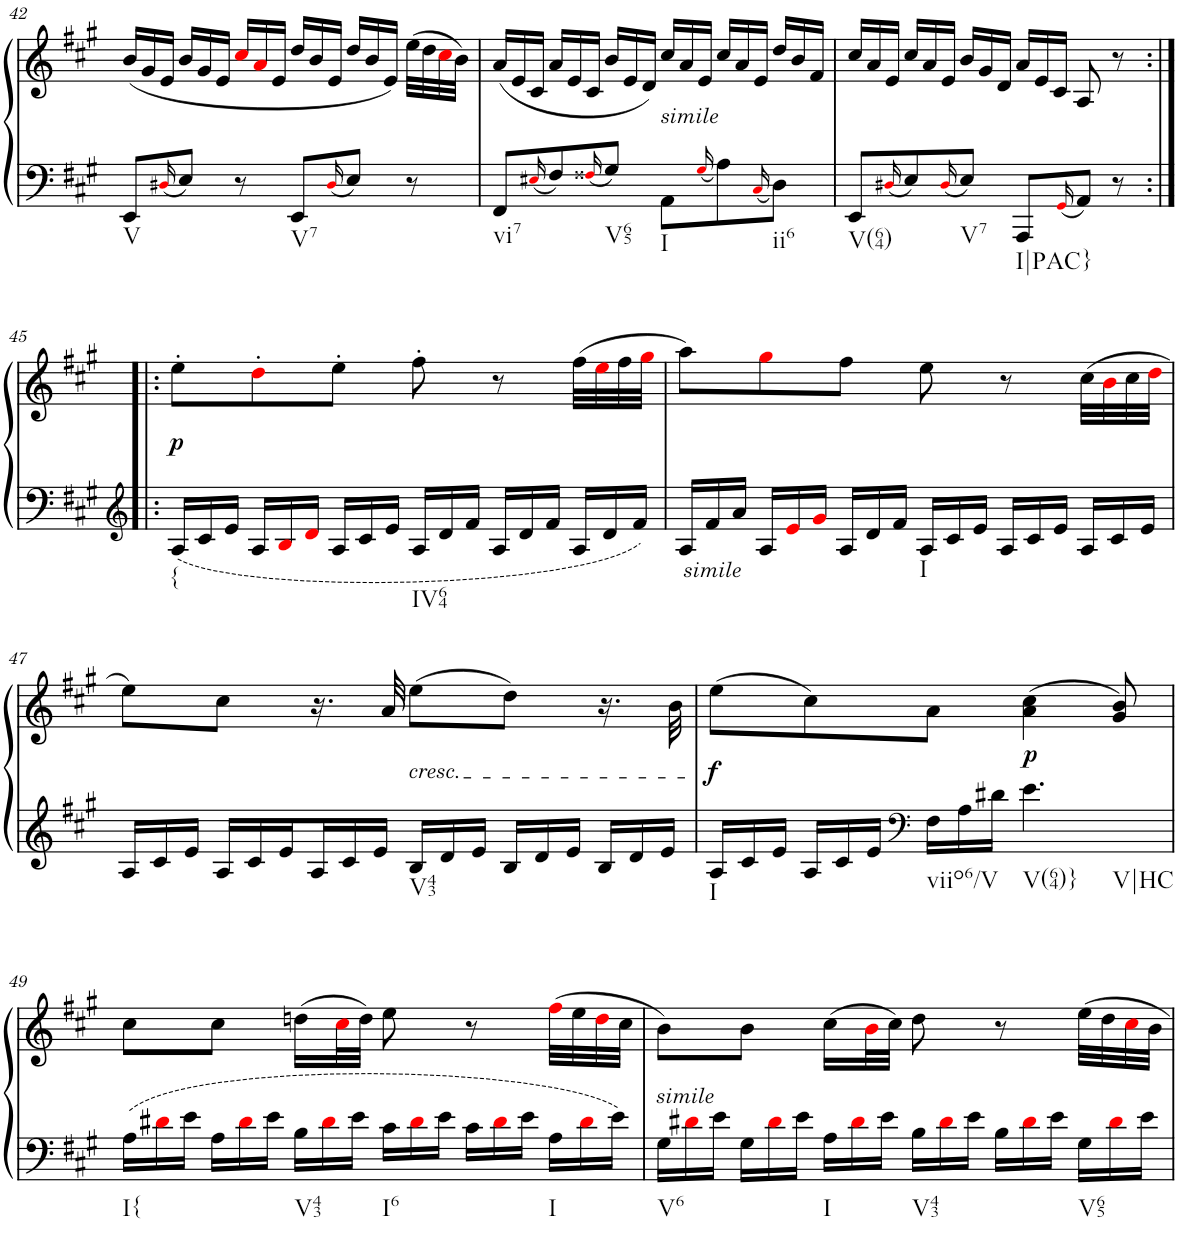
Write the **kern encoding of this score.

**kern	**kern	**dynam
*part1	*part1	*part1
*staff2	*staff1	*staff1/2
*I"Piano	*	*
*I'Pno.	*	*
!!LO:PB:g=z
*clefF4	*clefG2	*
*k[f#c#g#]	*k[f#c#g#]	*
*M6/8	*M6/8	*
*	*Xtuplet	*
=42	=42	=42
!LO:TX:b:t=V	!	!
8EE/L	(24b/LL	.
.	24g#/	.
.	24e/JJ	.
16qD#Xi/	.	.
8E/J	24b/LL	.
.	24g#/	.
.	24e/JJ	.
8r	24cc#i/LL	.
.	24ai/	.
.	24e/JJ	.
!LO:TX:b:t=V7	!	!
8EE/L	24dd/LL	.
.	24b/	.
.	24e/JJ	.
16qD#i/	.	.
8E/J	24dd/LL	.
.	24b/	.
.	24e/JJ)	.
8r	(32ee\LLL	.
.	32dd\	.
.	32cc#i\	.
.	32b\JJJ)	.
=43	=43	=43
!LO:TX:b:t=vi7	!	!
8FF#/L	(24a/LL	.
.	24e/	.
.	24c#/JJ	.
16qE#Xi/	.	.
8F#/	24a/LL	.
.	24e/	.
.	24c#/JJ	.
16qF##Xi/	.	.
!LO:TX:b:t=V65	!	!
8G#/J	24b/LL	.
.	24e/	.
.	24d/JJ)	.
!	!LO:TX:b:i:t=simile	!
!LO:TX:b:t=I	!	!
8AA\L	24cc#/LL	.
.	24a/	.
.	24e/JJ	.
16qG#i/	.	.
8A\	24cc#/LL	.
.	24a/	.
.	24e/JJ	.
16qC#i/	.	.
!LO:TX:b:t=ii6	!	!
8D\J	24dd/LL	.
.	24b/	.
.	24f#/JJ	.
=44	=44	=44
!LO:TX:b:t=V(64)	!	!
8EE/L	24cc#/LL	.
.	24a/	.
.	24e/JJ	.
16qD#Xi/	.	.
8E/	24cc#/LL	.
.	24a/	.
.	24e/JJ	.
16qD#i/	.	.
!LO:TX:b:t=V7	!	!
8E/J	24b/LL	.
.	24g#/	.
.	24d/JJ	.
!LO:TX:b:t=I|PAC}	!	!
8AAA/L	24a/LL	.
.	24e/	.
.	24c#/JJ	.
16qGG#i/	.	.
8AA/J	8A/	.
8r	8r	.
!!LO:LB:g=z
=45:|!|:	=45:|!|:	=45:|!|:
*clefG2	*	*
*Xtuplet	*	*
!LO:TX:b:t={	!	!
!	!	!LO:DY:b
24A/LL	8ee'\L	p
24c#/	.	.
24e/JJ	.	.
24A/LL	8dd'i\	.
24Bi/	.	.
24di/JJ	.	.
24A/LL	8ee'\J	.
24c#/	.	.
24e/JJ	.	.
!LO:TX:b:t=IV64	!	!
24A/LL	8ff#'\	.
24d/	.	.
24f#/JJ	.	.
24A/LL	8r	.
24d/	.	.
24f#/JJ	.	.
24A/LL	(32ff#\LLL	.
.	32eei\	.
24d/	.	.
.	32ff#\	.
24f#/JJ	.	.
.	32gg#i\JJJ	.
=46	=46	=46
!LO:TX:b:i:t=simile	!	!
24A/LL	8aa\L)	.
24f#/	.	.
24a/JJ	.	.
24A/LL	8gg#i\	.
24ei/	.	.
24g#i/JJ	.	.
24A/LL	8ff#\J	.
24d/	.	.
24f#/JJ	.	.
!LO:TX:b:t=I	!	!
24A/LL	8ee\	.
24c#/	.	.
24e/JJ	.	.
24A/LL	8r	.
24c#/	.	.
24e/JJ	.	.
24A/LL	(32cc#\LLL	.
.	32bi\	.
24c#/	.	.
.	32cc#\	.
24e/JJ	.	.
.	32ddi\JJJ	.
!!LO:LB:g=z
=47	=47	=47
24A/LL	8ee\L)	.
24c#/	.	.
24e/JJ	.	.
24A/LL	8cc#\J	.
24c#/	.	.
24e/	.	.
24A/	16.r	.
24c#/	.	.
24e/JJ	.	.
.	32a/	.
!	!LO:TX:b:i:t=cresc.	!
!LO:TX:b:t=V43	!	!
24B/LL	(8ee\L	.
24d/	.	.
24e/JJ	.	.
24B/LL	8dd\J)	.
24d/	.	.
24e/JJ	.	.
24B/LL	16.r	.
24d/	.	.
24e/JJ	.	.
.	32b\	.
=48	=48	=48
!LO:TX:b:t=I	!	!
!	!	!LO:DY:b
24A/LL	(8ee\L	f
24c#/	.	.
24e/JJ	.	.
24A/LL	8cc#\)	.
24c#/	.	.
24e/JJ	.	.
*clefF4	*	*
!LO:TX:b:t=viio6/V	!	!
24F#\LL	8a\J	.
24A\	.	.
24d#X\JJ	.	.
!LO:TX:b:t=V(64)}	!	!
!LO:TX:b:t=V|HC	!	!
!	!	!LO:DY:b
4.e\	(4a\ 4cc#\	p
.	8g#/ 8b/)	.
!!LO:LB:g=z
=49	=49	=49
!LO:TX:b:t=I{	!	!
24A\LL	8cc#\L	.
24d#Xi\	.	.
24e\JJ	.	.
24A\LL	8cc#\J	.
24d#i\	.	.
24e\JJ	.	.
!LO:TX:b:t=V43	!	!
24B\LL	(16ddn\LL	.
24d#i\	.	.
.	32cc#i\L	.
24e\JJ	.	.
.	32dd\JJJ)	.
!LO:TX:b:t=I6	!	!
24c#\LL	8ee\	.
24d#i\	.	.
24e\JJ	.	.
24c#\LL	8r	.
24d#i\	.	.
24e\JJ	.	.
!LO:TX:b:t=I	!	!
24A\LL	(32ff#i\LLL	.
.	32ee\	.
24d#i\	.	.
.	32ddi\	.
24e\JJ	.	.
.	32cc#\JJJ	.
=50	=50	=50
!LO:TX:a:i:t=simile	!	!
!LO:TX:b:t=V6	!	!
24G#\LL	8b\L)	.
24d#Xi\	.	.
24e\JJ	.	.
24G#\LL	8b\J	.
24d#i\	.	.
24e\JJ	.	.
!LO:TX:b:t=I	!	!
24A\LL	(16cc#\LL	.
24d#i\	.	.
.	32bi\L	.
24e\JJ	.	.
.	32cc#\JJJ)	.
!LO:TX:b:t=V43	!	!
24B\LL	8dd\	.
24d#i\	.	.
24e\JJ	.	.
24B\LL	8r	.
24d#i\	.	.
24e\JJ	.	.
!LO:TX:b:t=V65	!	!
24G#\LL	32ee\LLL	.
.	32dd\	.
24d#i\	.	.
.	32cc#i\	.
24e\JJ	.	.
.	32b\JJJ	.
=	=	=
*-	*-	*-
